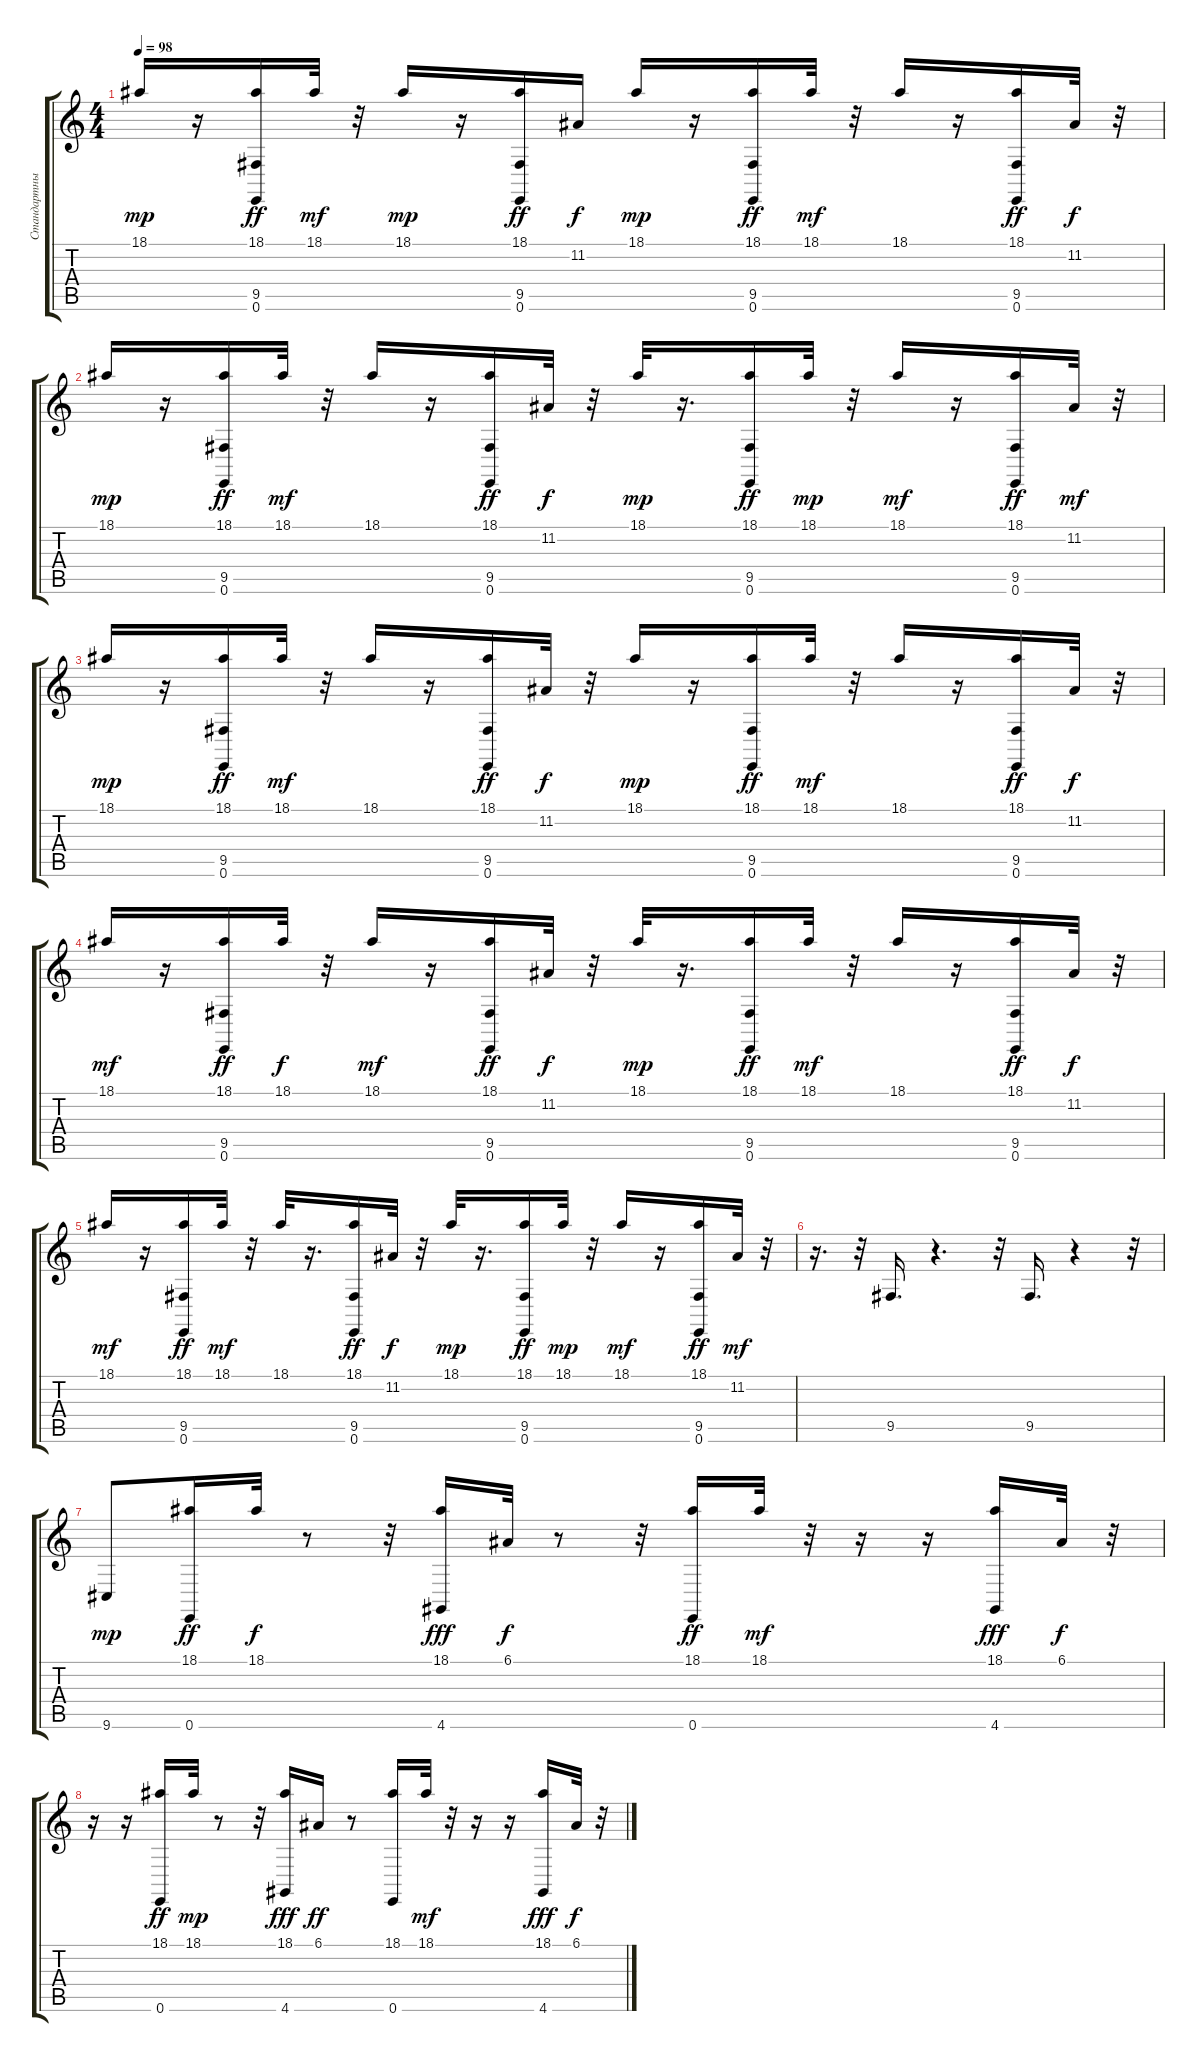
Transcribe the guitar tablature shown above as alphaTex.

\track ("Стандартный Набор" "Стандартны") {instrument acousticgrandpiano}
\staff {score tabs}
\tuning (E4 B3 G3 D3 A2 E2) {hide}
\ts (4 4)
\tempo 98
\clef g2
\ks c
18.1.16{dy mp} r.16 (18.1 9.5 0.6).16{dy ff} 18.1.32{dy mf} r.32 18.1.16{dy mp} r.16 (18.1 9.5 0.6).16{dy ff} 11.2.16{dy f} 18.1.16{dy mp} r.16 (18.1 9.5 0.6).16{dy ff} 18.1.32{dy mf} r.32 18.1.16 r.16 (18.1 9.5 0.6).16{dy ff} 11.2.32{dy f} r.32 |
18.1.16{dy mp} r.16 (18.1 9.5 0.6).16{dy ff} 18.1.32{dy mf} r.32 18.1.16 r.16 (18.1 9.5 0.6).16{dy ff} 11.2.32{dy f} r.32 18.1.32{dy mp} r.16{d} (18.1 9.5 0.6).16{dy ff} 18.1.32{dy mp} r.32 18.1.16{dy mf} r.16 (18.1 9.5 0.6).16{dy ff} 11.2.32{dy mf} r.32 |
18.1.16{dy mp} r.16 (18.1 9.5 0.6).16{dy ff} 18.1.32{dy mf} r.32 18.1.16 r.16 (18.1 9.5 0.6).16{dy ff} 11.2.32{dy f} r.32 18.1.16{dy mp} r.16 (18.1 9.5 0.6).16{dy ff} 18.1.32{dy mf} r.32 18.1.16 r.16 (18.1 9.5 0.6).16{dy ff} 11.2.32{dy f} r.32 |
18.1.16{dy mf} r.16 (18.1 9.5 0.6).16{dy ff} 18.1.32{dy f} r.32 18.1.16{dy mf} r.16 (18.1 9.5 0.6).16{dy ff} 11.2.32{dy f} r.32 18.1.32{dy mp} r.16{d} (18.1 9.5 0.6).16{dy ff} 18.1.32{dy mf} r.32 18.1.16 r.16 (18.1 9.5 0.6).16{dy ff} 11.2.32{dy f} r.32 |
18.1.16{dy mf} r.16 (18.1 9.5 0.6).16{dy ff} 18.1.32{dy mf} r.32 18.1.32 r.16{d} (18.1 9.5 0.6).16{dy ff} 11.2.32{dy f} r.32 18.1.32{dy mp} r.16{d} (18.1 9.5 0.6).16{dy ff} 18.1.32{dy mp} r.32 18.1.16{dy mf} r.16 (18.1 9.5 0.6).16{dy ff} 11.2.32{dy mf} r.32 |
r.16{d} r.32 9.5.16{d} r.4{d} r.32 9.5.16{d} r.4 r.32 |
9.6.8{dy mp} (18.1 0.6).16{dy ff} 18.1.32{dy f} r.8 r.32 (18.1 4.6).16{dy fff} 6.1.32{dy f} r.8 r.32 (18.1 0.6).16{dy ff} 18.1.32{dy mf} r.32 r.16 r.16 (18.1 4.6).16{dy fff} 6.1.32{dy f} r.32 |
r.16 r.16 (18.1 0.6).16{dy ff} 18.1.32{dy mp} r.8 r.32 (18.1 4.6).16{dy fff} 6.1.16{dy ff} r.8 (18.1 0.6).16 18.1.32{dy mf} r.32 r.16 r.16 (18.1 4.6).16{dy fff} 6.1.32{dy f} r.32
